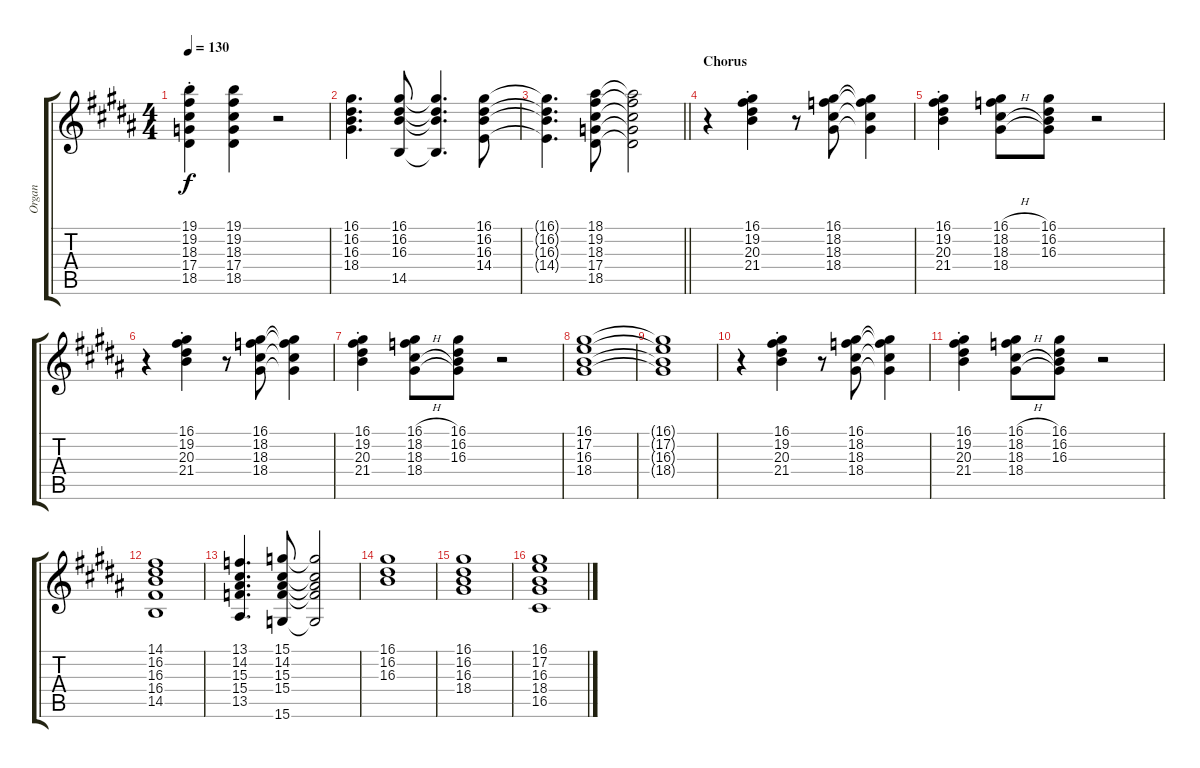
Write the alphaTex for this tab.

\track ("Organ" "Organ") {instrument drawbarorgan}
\staff {score tabs}
\tuning (E4 B3 G3 D3 A2 E2) {hide}
\ts (4 4)
\tempo 130
\clef g2
\ks b
(19.1{st} 19.2{st} 18.3{st} 17.4{st} 18.5{st}).4{dy f} (19.1 19.2 18.3 17.4 18.5).4 r.2 |
(16.1 16.2 16.3 18.4).4{d} (16.1 16.2 16.3 14.5).8 (16.1{t} 16.2{t} 16.3{t} 14.5{t}).4{d} (16.1 16.2 16.3 14.4).8 |
\barLineRight lightlight
(16.1{t} 16.2{t} 16.3{t} 14.4{t}).4{d} (18.1 19.2 18.3 17.4 18.5).8 (18.1{t} 19.2{t} 18.3{t} 17.4{t} 18.5{t}).2 |
\section ("" "Chorus")
r.4 (16.1{st} 19.2{st} 20.3{st} 21.4{st}).4 r.8 (16.1 18.2 18.3 18.4).8 (16.1{t} 18.2{t} 18.3{t} 18.4{t}).4 |
(16.1{st} 19.2{st} 20.3{st} 21.4{st}).4 (16.1{h} 18.2{h} 18.3{h} 18.4).8 (16.1 16.2 16.3 18.4{t}).8 r.2 |
r.4 (16.1{st} 19.2{st} 20.3{st} 21.4{st}).4 r.8 (16.1 18.2 18.3 18.4).8 (16.1{t} 18.2{t} 18.3{t} 18.4{t}).4 |
(16.1{st} 19.2{st} 20.3{st} 21.4{st}).4 (16.1{h} 18.2{h} 18.3{h} 18.4).8 (16.1 16.2 16.3 18.4{t}).8 r.2 |
(16.1 17.2 16.3 18.4).1 |
(16.1{t} 17.2{t} 16.3{t} 18.4{t}).1 |
r.4 (16.1{st} 19.2{st} 20.3{st} 21.4{st}).4 r.8 (16.1 18.2 18.3 18.4).8 (16.1{t} 18.2{t} 18.3{t} 18.4{t}).4 |
(16.1{st} 19.2{st} 20.3{st} 21.4{st}).4 (16.1{h} 18.2{h} 18.3{h} 18.4).8 (16.1 16.2 16.3 18.4{t}).8 r.2 |
(14.1 16.2 16.3 16.4 14.5).1 |
(13.1 14.2 15.3 15.4 13.5).4{d} (15.1 14.2 15.3 15.4 15.6).8 (15.1{t} 14.2{t} 15.3{t} 15.4{t} 15.6{t}).2 |
(16.1 16.2 16.3).1 |
(16.1 16.2 16.3 18.4).1 |
(16.1 17.2 16.3 18.4 16.5).1
